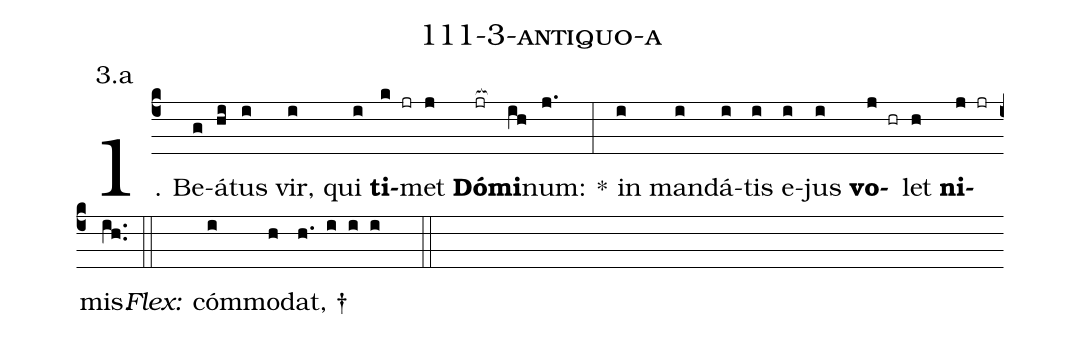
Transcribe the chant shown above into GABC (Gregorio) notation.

name: 111-3-antiquo-a;
annotation: 3.a;
%%
(c4)1. Be(g)á(hi)tus(i) vir,(i) qui(i) <b>ti</b>(k jr)met(j) <b>Dó</b>(jr[ocb:1{])<b>mi</b>(ih[ocb:0}])num:(j.) *(:) in(i) man(i)dá(i)tis(i) e(i)jus(i) <b>vo</b>(j hr)let(h) <b>ni</b>(j jr)mis.(ih..) (::)
<i>Flex:</i>()  cóm(i)mo(h)dat, †(h. i i i  ::)
